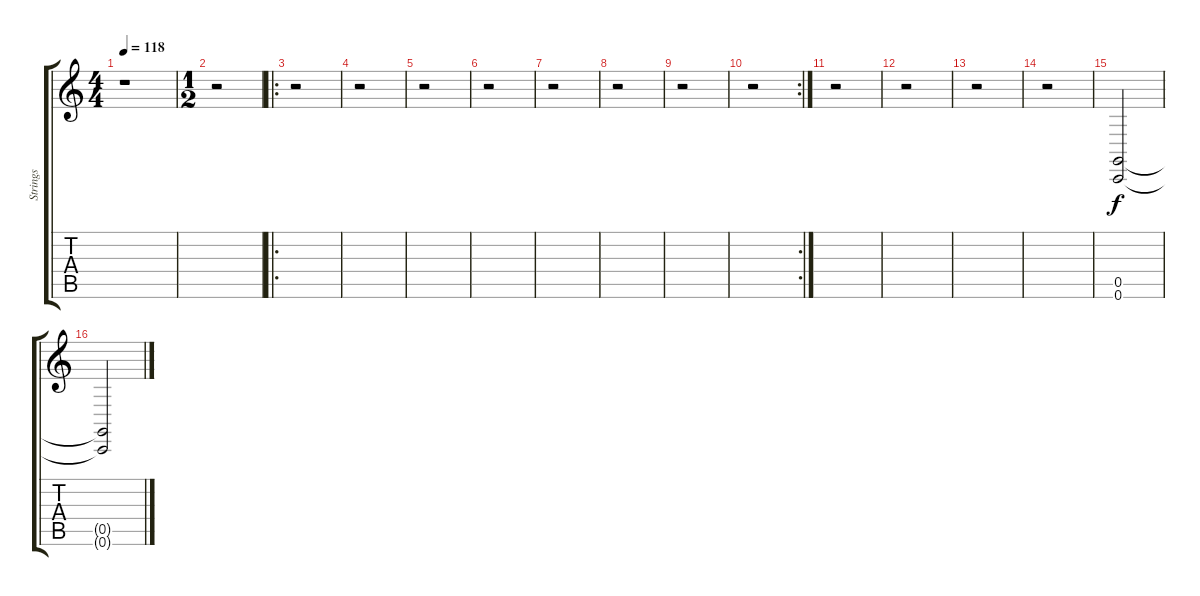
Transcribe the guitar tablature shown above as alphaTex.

\track ("Strings" "Strings") {instrument stringensemble1}
\staff {score tabs}
\tuning (Eb4 C4 G3 C3 G2 C2) {hide}
\ts (4 4)
\tempo 118
\clef g2
\ks c
r.1{dy f instrument stringensemble1} |
\ts (1 2)
r.2 |
\ro
r.2 |
r.2 |
r.2 |
r.2 |
r.2 |
r.2 |
r.2 |
\rc 2
r.2 |
r.2 |
r.2 |
r.2 |
r.2 |
(0.5 0.6).2 |
(0.5{t} 0.6{t}).2
